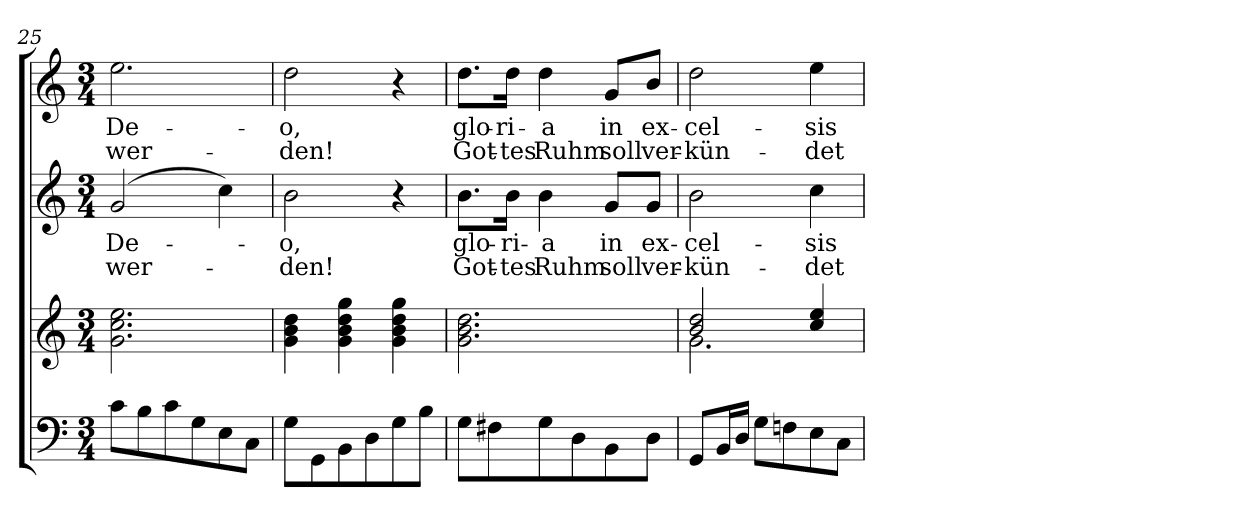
**kern	**kern	**kern	**text	**text	**kern	**text	**text
*part3	*part3	*part2	*part2	*part2	*part1	*part1	*part1
*staff4	*staff3	*staff2	*staff2	*staff2	*staff1	*staff1	*staff1
*clefF4	*clefG2	*clefG2	*	*	*clefG2	*	*
*k[]	*k[]	*k[]	*	*	*k[]	*	*
*C:	*C:	*C:	*	*	*C:	*	*
*M3/4	*M3/4	*M3/4	*	*	*M3/4	*	*
=25	=25	=25	=25	=25	=25	=25	=25
!	!	!	!LO:LY:b	!LO:LY:b	!	!LO:LY:b	!LO:LY:b
8c\L	2.g\ 2.cc\ 2.ee\	(2g/	De-	wer-	2.ee\	De-	wer-
8B\	.	.	.	.	.	.	.
8c\	.	.	.	.	.	.	.
8G\	.	.	.	.	.	.	.
8E\	.	4cc\)	.	.	.	.	.
8C\J	.	.	.	.	.	.	.
=26	=26	=26	=26	=26	=26	=26	=26
!	!	!	!LO:LY:b	!LO:LY:b	!	!LO:LY:b	!LO:LY:b
8G\L	4g\ 4b\ 4dd\	2b\	-o,	-den!	2dd\	-o,	-den!
8GG\	.	.	.	.	.	.	.
8BB\	4g\ 4b\ 4dd\ 4gg\	.	.	.	.	.	.
8D\	.	.	.	.	.	.	.
8G\	4g\ 4b\ 4dd\ 4gg\	4r	.	.	4r	.	.
8B\J	.	.	.	.	.	.	.
=27	=27	=27	=27	=27	=27	=27	=27
!	!	!	!LO:LY:b	!LO:LY:b	!	!LO:LY:b	!LO:LY:b
8G\L	2.g\ 2.b\ 2.dd\	8.b\L	glo-	Got-	8.dd\L	glo-	Got-
8F#X\	.	.	.	.	.	.	.
!	!	!	!LO:LY:b	!LO:LY:b	!	!LO:LY:b	!LO:LY:b
.	.	16b\Jk	-ri-	-tes	16dd\Jk	-ri-	-tes
!	!	!	!LO:LY:b	!LO:LY:b	!	!LO:LY:b	!LO:LY:b
8G\	.	4b\	-a	Ruhm	4dd\	-a	Ruhm
8D\	.	.	.	.	.	.	.
!	!	!	!LO:LY:b	!LO:LY:b	!	!LO:LY:b	!LO:LY:b
8BB\	.	8g/L	in	soll	8g/L	in	soll
!	!	!	!LO:LY:b	!LO:LY:b	!	!LO:LY:b	!LO:LY:b
8D\J	.	8g/J	ex-	ver-	8b/J	ex-	ver-
!!LO:LB:g=z
=28	=28	=28	=28	=28	=28	=28	=28
*	*^	*	*	*	*	*	*
!	!	!	!	!LO:LY:b	!LO:LY:b	!	!LO:LY:b	!LO:LY:b
8GG/L	2b/ 2dd/	2.g\	2b\	-cel-	-kün-	2dd\	-cel-	-kün-
16BB/L	.	.	.	.	.	.	.	.
16D/JJ	.	.	.	.	.	.	.	.
8G\L	.	.	.	.	.	.	.	.
8Fn\	.	.	.	.	.	.	.	.
!	!	!	!	!LO:LY:b	!LO:LY:b	!	!LO:LY:b	!LO:LY:b
8E\	4cc/ 4ee/	.	4cc\	-sis	-det	4ee\	-sis	-det
8C\J	.	.	.	.	.	.	.	.
*	*v	*v	*	*	*	*	*	*
=	=	=	=	=	=	=	=
*-	*-	*-	*-	*-	*-	*-	*-
